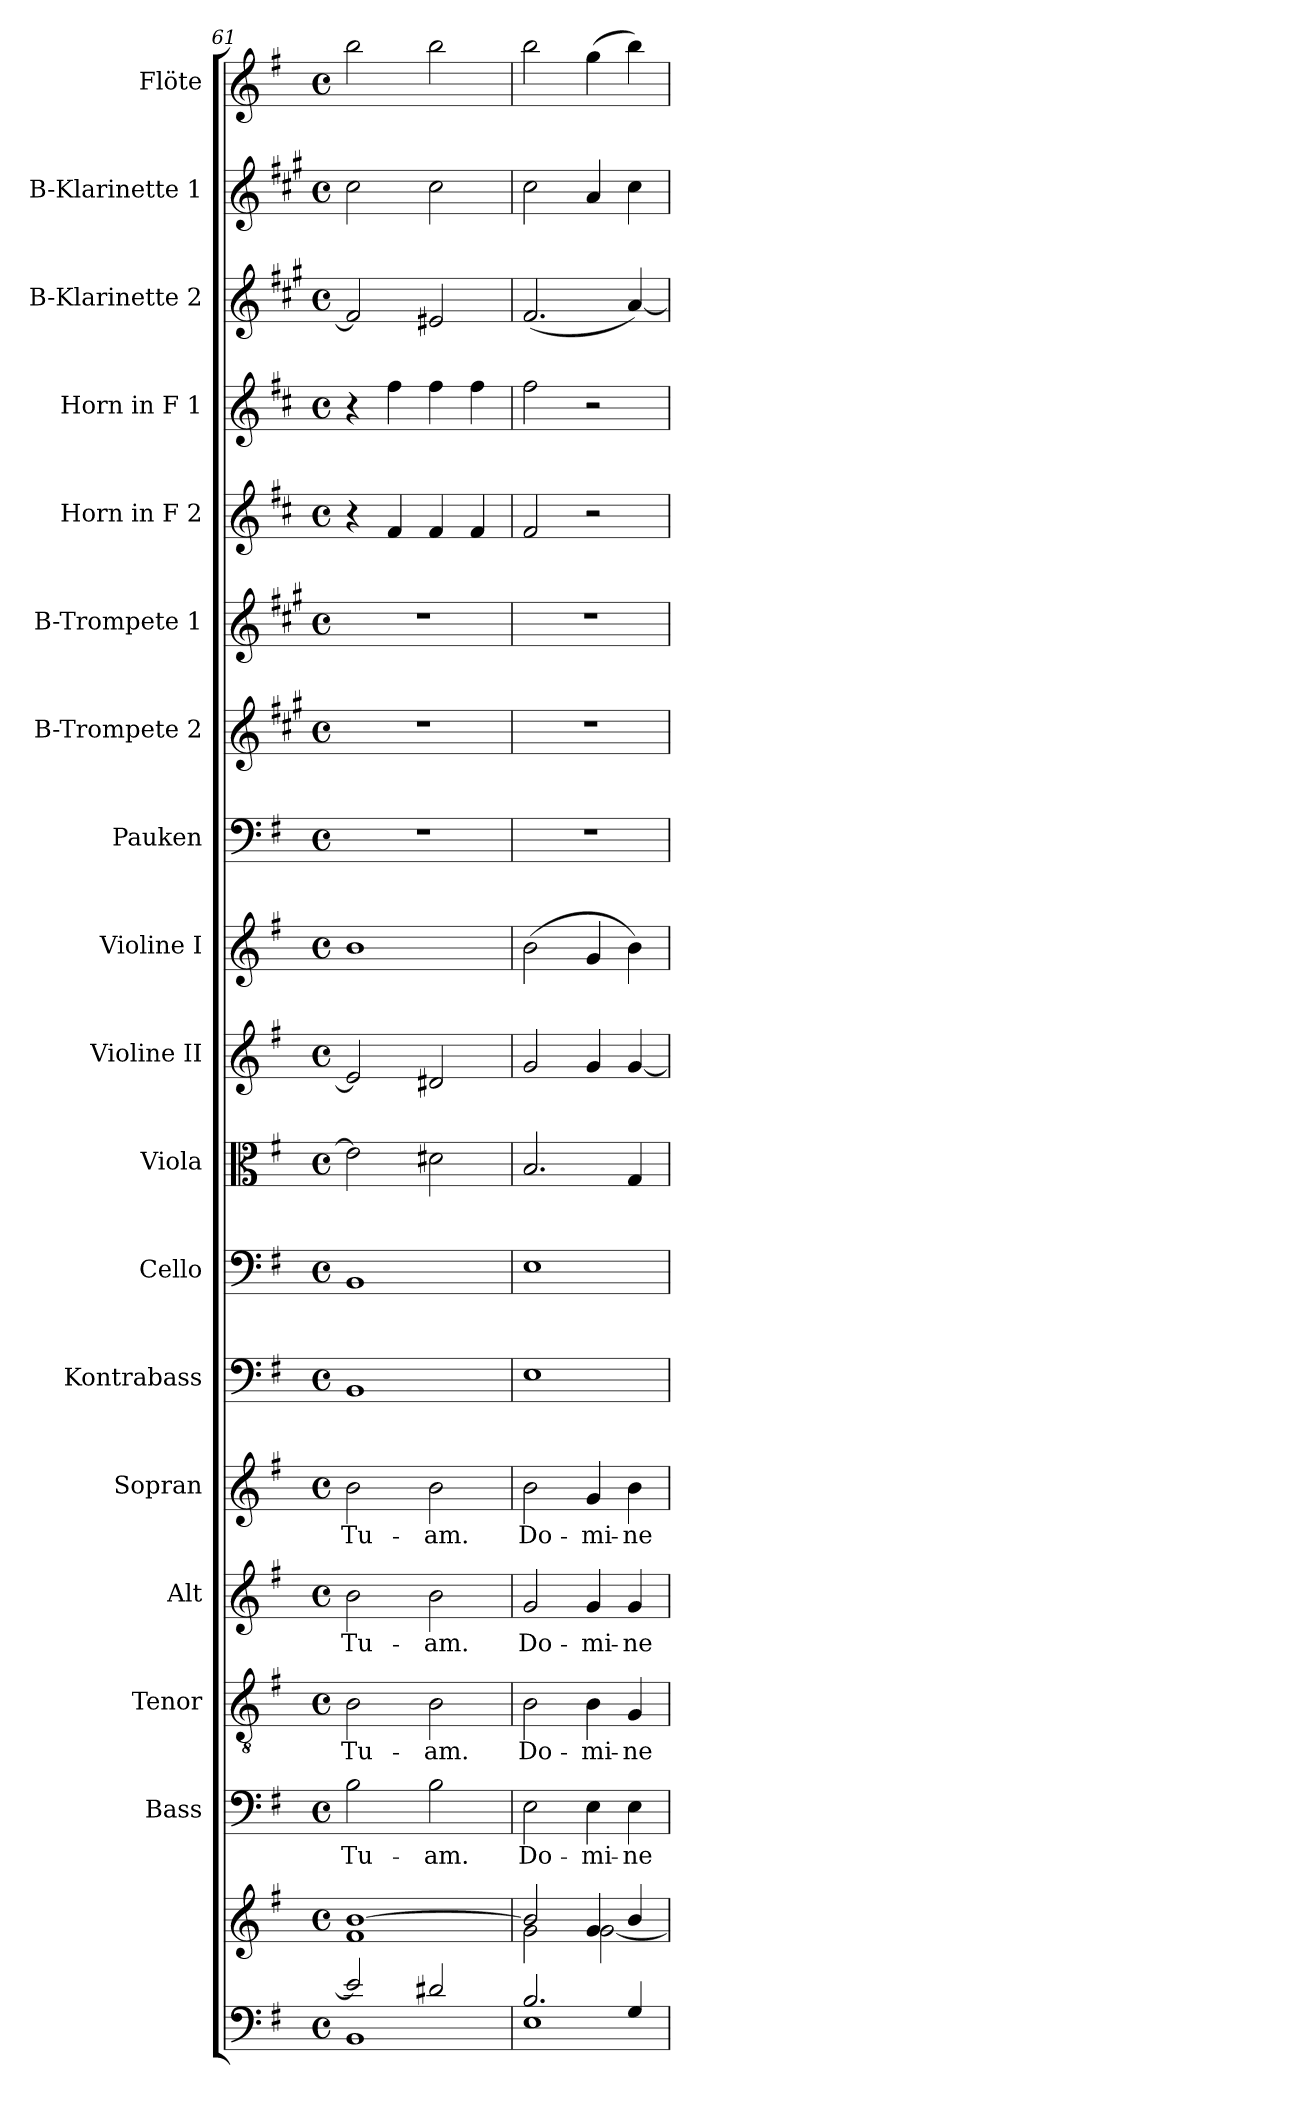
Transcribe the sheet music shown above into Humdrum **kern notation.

**kern	**kern	**kern	**text	**kern	**text	**kern	**text	**kern	**text	**kern	**kern	**kern	**kern	**kern	**kern	**kern	**kern	**kern	**kern	**kern	**kern	**kern
*part18	*part18	*part17	*part17	*part16	*part16	*part15	*part15	*part14	*part14	*part13	*part12	*part11	*part10	*part9	*part8	*part7	*part6	*part5	*part4	*part3	*part2	*part1
*staff19	*staff18	*staff17	*staff17	*staff16	*staff16	*staff15	*staff15	*staff14	*staff14	*staff13	*staff12	*staff11	*staff10	*staff9	*staff8	*staff7	*staff6	*staff5	*staff4	*staff3	*staff2	*staff1
*	*	*I"Bass	*	*I"Tenor	*	*I"Alt	*	*I"Sopran	*	*I"Kontrabass	*I"Cello	*I"Viola	*I"Violine II	*I"Violine I	*I"Pauken	*I"B-Trompete 2	*I"B-Trompete 1	*I"Horn in F 2	*I"Horn in F 1	*I"B-Klarinette 2	*I"B-Klarinette 1	*I"Flöte
*	*	*I'B.	*	*I'T.	*	*I'A.	*	*I'S.	*	*I'Kb.	*	*I'Vla.	*I'Vl. II	*I'Vl. I	*I'Pk.	*I'Trp. 2	*I'Trp. 1	*	*	*I'Kl. 2	*I'Kl. 1	*I'Fl.
*clefF4	*clefG2	*clefF4	*	*clefGv2	*	*clefG2	*	*clefG2	*	*clefF4	*clefF4	*clefC3	*clefG2	*clefG2	*clefF4	*clefG2	*clefG2	*clefG2	*clefG2	*clefG2	*clefG2	*clefG2
*	*	*	*	*	*	*	*	*	*	*ITrd7c12	*	*	*	*	*	*ITrd1c2	*ITrd1c2	*ITrd4c7	*ITrd4c7	*ITrd1c2	*ITrd1c2	*
*k[f#]	*k[f#]	*k[f#]	*	*k[f#]	*	*k[f#]	*	*k[f#]	*	*k[f#]	*k[f#]	*k[f#]	*k[f#]	*k[f#]	*k[f#]	*k[f#]	*k[f#]	*k[f#]	*k[f#]	*k[f#]	*k[f#]	*k[f#]
*G:	*G:	*G:	*	*G:	*	*G:	*	*G:	*	*G:	*G:	*G:	*G:	*G:	*G:	*G:	*G:	*G:	*G:	*G:	*G:	*G:
*M4/4	*M4/4	*M4/4	*	*M4/4	*	*M4/4	*	*M4/4	*	*M4/4	*M4/4	*M4/4	*M4/4	*M4/4	*M4/4	*M4/4	*M4/4	*M4/4	*M4/4	*M4/4	*M4/4	*M4/4
*met(c)	*met(c)	*met(c)	*	*met(c)	*	*met(c)	*	*met(c)	*	*met(c)	*met(c)	*met(c)	*met(c)	*met(c)	*met(c)	*met(c)	*met(c)	*met(c)	*met(c)	*met(c)	*met(c)	*met(c)
=61	=61	=61	=61	=61	=61	=61	=61	=61	=61	=61	=61	=61	=61	=61	=61	=61	=61	=61	=61	=61	=61	=61
*^	*^	*	*	*	*	*	*	*	*	*	*	*	*	*	*	*	*	*	*	*	*	*
!	!	!	!	!	!LO:LY:b	!	!LO:LY:b	!	!LO:LY:b	!	!LO:LY:b	!	!	!	!	!	!	!	!	!	!	!	!	!
2e/]	1BB	[>1b	1f#	2B\	Tu-	2B\	Tu-	2b\	Tu-	2b\	Tu-	1BBB	1BB	2e\]	2e/]	1b	1r	1r	1r	4r	4r	2e/]	2b\	2bb\
.	.	.	.	.	.	.	.	.	.	.	.	.	.	.	.	.	.	.	.	4B/	4b\	.	.	.
!	!	!	!	!	!LO:LY:b	!	!LO:LY:b	!	!LO:LY:b	!	!LO:LY:b	!	!	!	!	!	!	!	!	!	!	!	!	!
2d#X/	.	.	.	2B\	-am.	2B\	-am.	2b\	-am.	2b\	-am.	.	.	2d#X\	2d#X/	.	.	.	.	4B/	4b\	2d#X/	2b\	2bb\
.	.	.	.	.	.	.	.	.	.	.	.	.	.	.	.	.	.	.	.	4B/	4b\	.	.	.
=62	=62	=62	=62	=62	=62	=62	=62	=62	=62	=62	=62	=62	=62	=62	=62	=62	=62	=62	=62	=62	=62	=62	=62	=62
!	!	!	!	!	!LO:LY:b	!	!LO:LY:b	!	!LO:LY:b	!	!LO:LY:b	!	!	!	!	!	!	!	!	!	!	!	!	!
2.B/	1E	2b/]	2g\	2E\	Do-	2B\	Do-	2g/	Do-	2b\	Do-	1EE	1E	2.B/	2g/	(>2b\	1r	1r	1r	2B/	2b\	(<2.e/	2b\	2bb\
!	!	!	!	!	!LO:LY:b	!	!LO:LY:b	!	!LO:LY:b	!	!LO:LY:b	!	!	!	!	!	!	!	!	!	!	!	!	!
.	.	4g/	[<2g\	4E\	-mi-	4B\	-mi-	4g/	-mi-	4g/	-mi-	.	.	.	4g/	4g/	.	.	.	2r	2r	.	4g/	(>4gg\
!	!	!	!	!	!LO:LY:b	!	!LO:LY:b	!	!LO:LY:b	!	!LO:LY:b	!	!	!	!	!	!	!	!	!	!	!	!	!
4G/	.	4b/	.	4E\	-ne	4G/	-ne	4g/	-ne	4b\	-ne	.	.	4G/	[4g/	4b\)	.	.	.	.	.	[4g/)	4b\	4bb\)
*v	*v	*	*	*	*	*	*	*	*	*	*	*	*	*	*	*	*	*	*	*	*	*	*	*
*	*v	*v	*	*	*	*	*	*	*	*	*	*	*	*	*	*	*	*	*	*	*	*	*
=	=	=	=	=	=	=	=	=	=	=	=	=	=	=	=	=	=	=	=	=	=	=
*-	*-	*-	*-	*-	*-	*-	*-	*-	*-	*-	*-	*-	*-	*-	*-	*-	*-	*-	*-	*-	*-	*-
